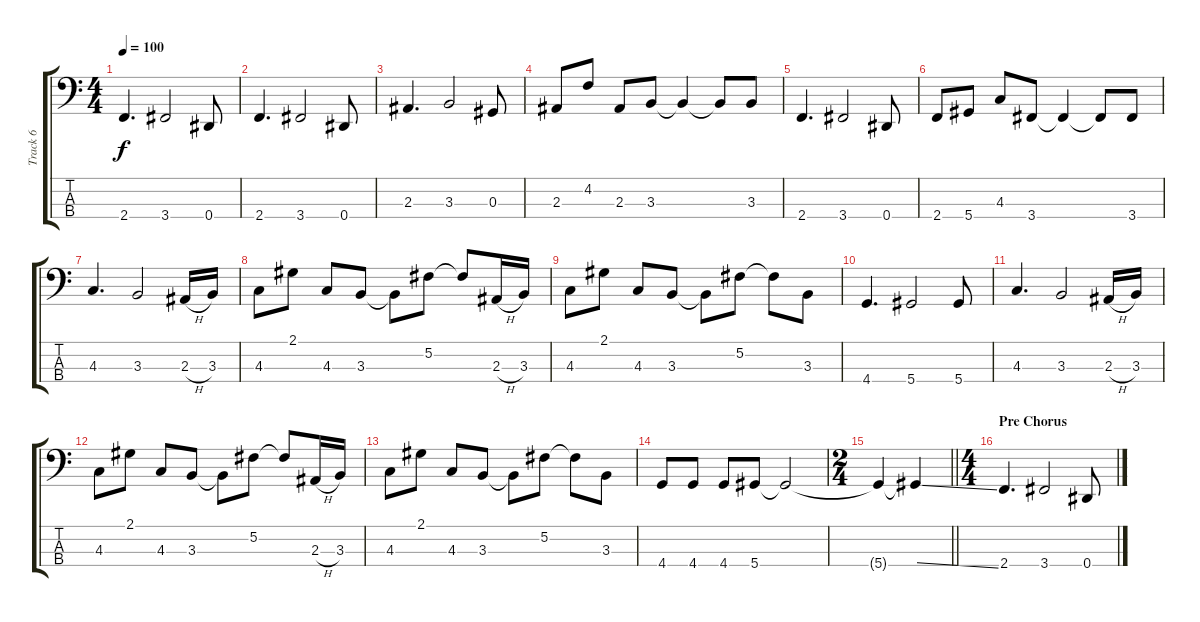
\track ("Track 6" "Track 6") {instrument electricbasspick}
\staff {score tabs}
\tuning (Gb2 Db2 Ab1 Eb1) {hide}
\ts (4 4)
\tempo 100
\clef f4
\ks c
2.4.4{d dy f} 3.4.2 0.4.8 |
2.4.4{d} 3.4.2 0.4.8 |
2.3.4{d} 3.3.2 0.3.8 |
2.3.8 4.2.8 2.3.8 3.3.8 3.3{t}.4 3.3{t}.8 3.3.8 |
2.4.4{d} 3.4.2 0.4.8 |
2.4.8 5.4.8 4.3.8 3.4.8 3.4{t}.4 3.4{t}.8 3.4.8 |
4.3.4{d} 3.3.2 2.3{h}.16 3.3.16 |
4.3.8 2.1.8 4.3.8 3.3.8 3.3{t}.8 5.2.8 5.2{t}.8 2.3{h}.16 3.3.16 |
4.3.8 2.1.8 4.3.8 3.3.8 3.3{t}.8 5.2.8 5.2{t}.8 3.3.8 |
4.4.4{d} 5.4.2 5.4.8 |
4.3.4{d} 3.3.2 2.3{h}.16 3.3.16 |
4.3.8 2.1.8 4.3.8 3.3.8 3.3{t}.8 5.2.8 5.2{t}.8 2.3{h}.16 3.3.16 |
4.3.8 2.1.8 4.3.8 3.3.8 3.3{t}.8 5.2.8 5.2{t}.8 3.3.8 |
4.4.8 4.4.8 4.4.8 5.4.8 5.4{t}.2 |
\ts (2 4)
\barLineRight lightlight
5.4{t}.4 5.4{ss t}.4 |
\ts (4 4)
\section ("" "Pre Chorus")
2.4.4{d} 3.4.2 0.4.8
